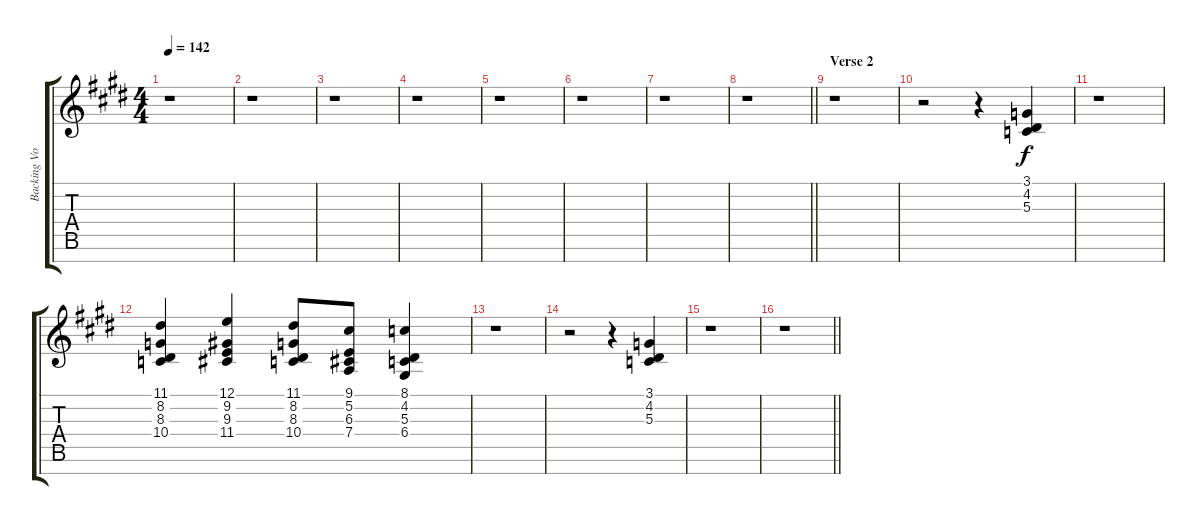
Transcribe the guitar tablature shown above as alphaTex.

\track ("Backing Vocals" "Backing Vo") {instrument clarinet}
\staff {score tabs}
\tuning (E4 B3 G3 D3 A2 E2 B1) {hide}
\ts (4 4)
\tempo 142
\clef g2
\ks c#minor
r.1{dy f} |
r.1 |
r.1 |
r.1 |
r.1 |
r.1 |
r.1 |
\barLineRight lightlight
r.1 |
\section ("" "Verse 2")
r.1 |
r.2 r.4 (3.1 4.2 5.3).4 |
r.1 |
(11.1 8.2 8.3 10.4).4 (12.1 9.2 9.3 11.4).4 (11.1 8.2 8.3 10.4).8 (9.1 5.2 6.3 7.4).8 (8.1 4.2 5.3 6.4).4 |
r.1 |
r.2 r.4 (3.1 4.2 5.3).4 |
r.1 |
\barLineRight lightlight
r.1
